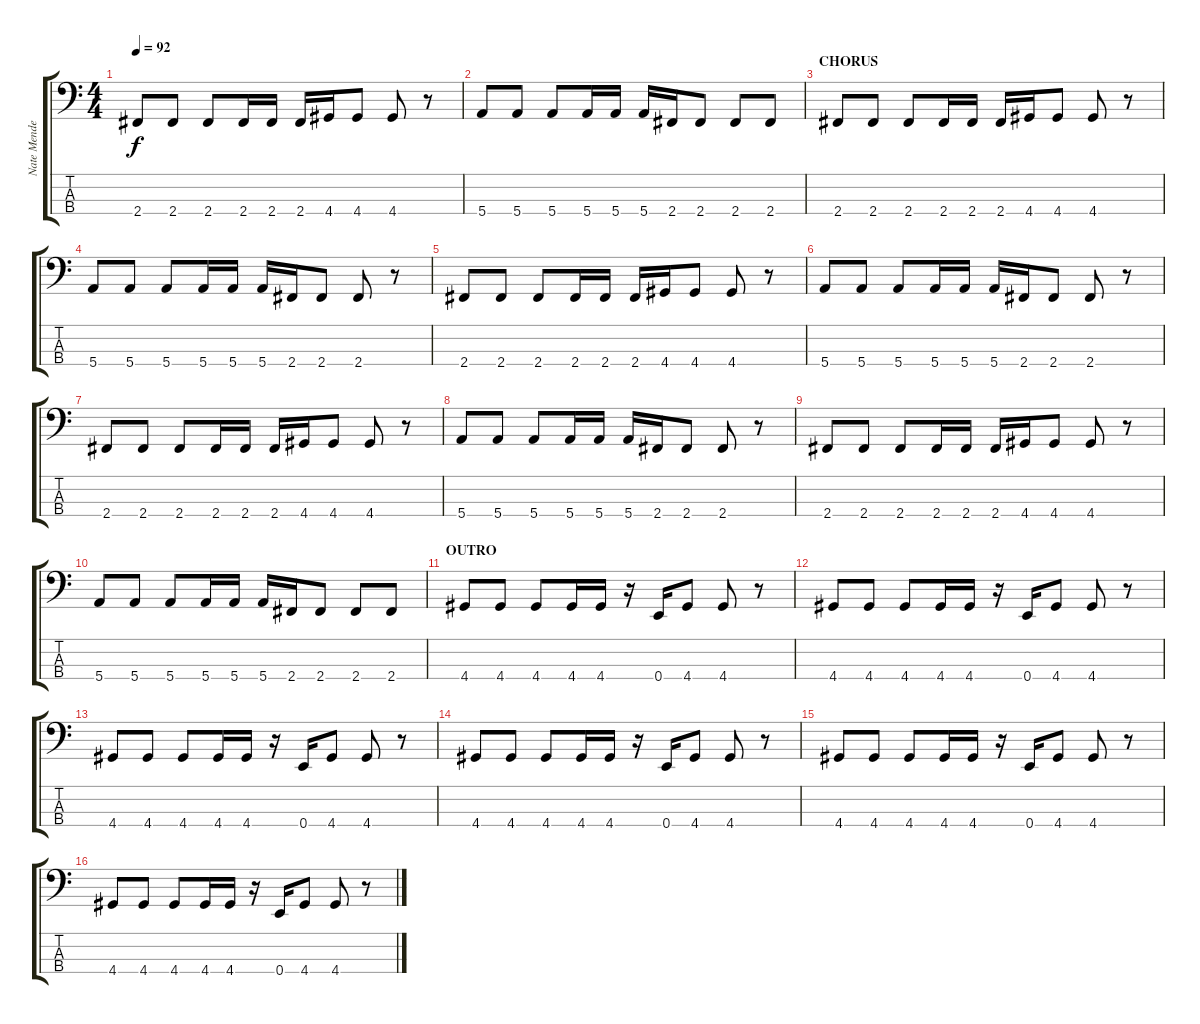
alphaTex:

\track ("Nate Mendel (Bass)" "Nate Mende") {instrument electricbassfinger}
\staff {score tabs}
\tuning (G2 D2 A1 E1) {hide}
\ts (4 4)
\tempo 92
\clef f4
\ks c
2.4.8{dy f} 2.4.8 2.4.8 2.4.16 2.4.16 2.4.16 4.4.16 4.4.8 4.4.8 r.8 |
5.4.8 5.4.8 5.4.8 5.4.16 5.4.16 5.4.16 2.4.16 2.4.8 2.4.8 2.4.8 |
\section ("" "CHORUS")
2.4.8 2.4.8 2.4.8 2.4.16 2.4.16 2.4.16 4.4.16 4.4.8 4.4.8 r.8 |
5.4.8 5.4.8 5.4.8 5.4.16 5.4.16 5.4.16 2.4.16 2.4.8 2.4.8 r.8 |
2.4.8 2.4.8 2.4.8 2.4.16 2.4.16 2.4.16 4.4.16 4.4.8 4.4.8 r.8 |
5.4.8 5.4.8 5.4.8 5.4.16 5.4.16 5.4.16 2.4.16 2.4.8 2.4.8 r.8 |
2.4.8 2.4.8 2.4.8 2.4.16 2.4.16 2.4.16 4.4.16 4.4.8 4.4.8 r.8 |
5.4.8 5.4.8 5.4.8 5.4.16 5.4.16 5.4.16 2.4.16 2.4.8 2.4.8 r.8 |
2.4.8 2.4.8 2.4.8 2.4.16 2.4.16 2.4.16 4.4.16 4.4.8 4.4.8 r.8 |
5.4.8 5.4.8 5.4.8 5.4.16 5.4.16 5.4.16 2.4.16 2.4.8 2.4.8 2.4.8 |
\section ("" "OUTRO")
4.4.8 4.4.8 4.4.8 4.4.16 4.4.16 r.16 0.4.16 4.4.8 4.4.8 r.8 |
4.4.8 4.4.8 4.4.8 4.4.16 4.4.16 r.16 0.4.16 4.4.8 4.4.8 r.8 |
4.4.8 4.4.8 4.4.8 4.4.16 4.4.16 r.16 0.4.16 4.4.8 4.4.8 r.8 |
4.4.8 4.4.8 4.4.8 4.4.16 4.4.16 r.16 0.4.16 4.4.8 4.4.8 r.8 |
4.4.8 4.4.8 4.4.8 4.4.16 4.4.16 r.16 0.4.16 4.4.8 4.4.8 r.8 |
4.4.8 4.4.8 4.4.8 4.4.16 4.4.16 r.16 0.4.16 4.4.8 4.4.8 r.8
